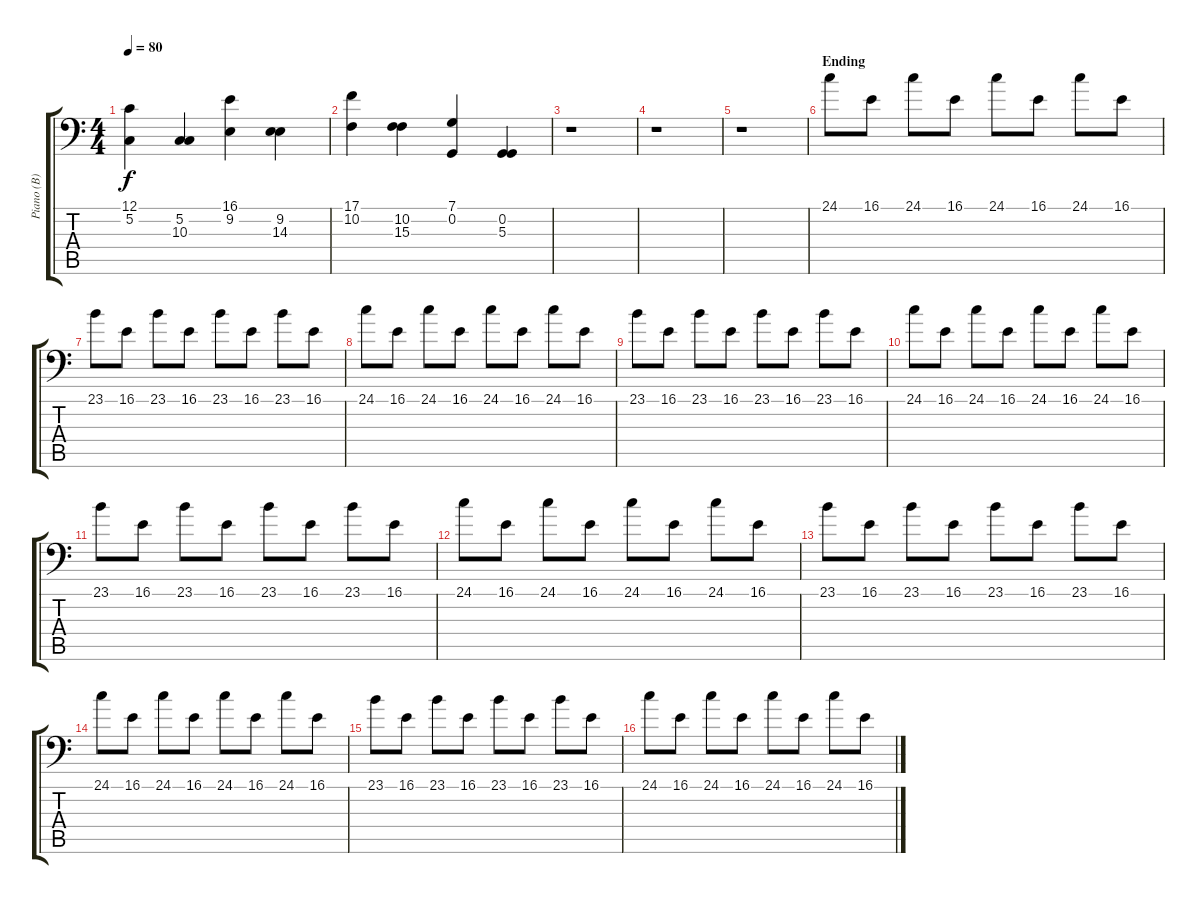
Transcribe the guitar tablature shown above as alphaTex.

\track ("Piano (B)" "Piano (B)") {instrument electricgrandpiano}
\staff {score tabs}
\tuning (C3 G2 D2 A1 E1 B0) {hide}
\ts (4 4)
\tempo 80
\clef f4
\ks c
(12.1 5.2).4{dy f} (5.2 10.3).4 (16.1 9.2).4 (9.2 14.3).4 |
(17.1 10.2).4 (10.2 15.3).4 (7.1 0.2).4 (0.2 5.3).4 |
r.1 |
r.1 |
r.1 |
\section ("" "Ending")
24.1.8{volume 7} 16.1.8 24.1.8 16.1.8 24.1.8 16.1.8 24.1.8 16.1.8 |
23.1.8 16.1.8 23.1.8 16.1.8 23.1.8 16.1.8 23.1.8 16.1.8 |
24.1.8{volume 7} 16.1.8 24.1.8 16.1.8 24.1.8 16.1.8 24.1.8 16.1.8 |
23.1.8 16.1.8 23.1.8 16.1.8 23.1.8 16.1.8 23.1.8 16.1.8 |
24.1.8{volume 7} 16.1.8 24.1.8 16.1.8 24.1.8 16.1.8 24.1.8 16.1.8 |
23.1.8 16.1.8 23.1.8 16.1.8 23.1.8 16.1.8 23.1.8 16.1.8 |
24.1.8{volume 7} 16.1.8 24.1.8 16.1.8 24.1.8 16.1.8 24.1.8 16.1.8 |
23.1.8 16.1.8 23.1.8 16.1.8 23.1.8 16.1.8 23.1.8 16.1.8 |
24.1.8{volume 7} 16.1.8 24.1.8 16.1.8 24.1.8 16.1.8 24.1.8 16.1.8 |
23.1.8 16.1.8 23.1.8 16.1.8 23.1.8 16.1.8 23.1.8 16.1.8 |
24.1.8{volume 7} 16.1.8 24.1.8 16.1.8 24.1.8 16.1.8 24.1.8 16.1.8
